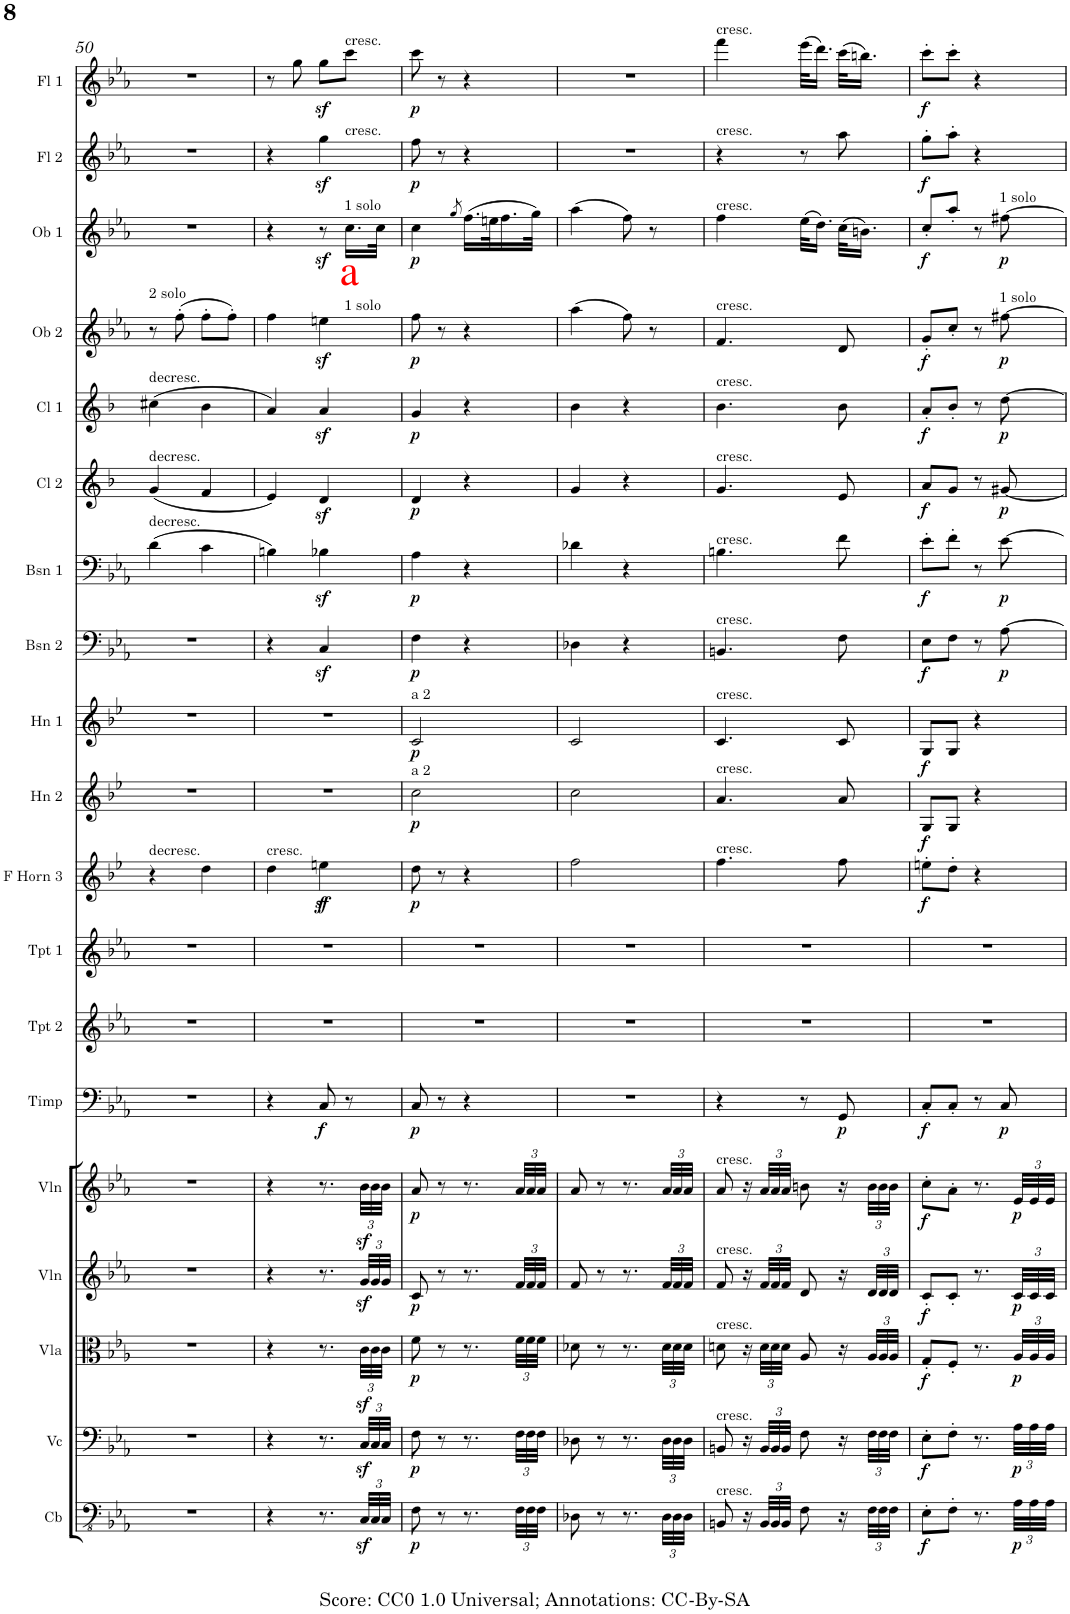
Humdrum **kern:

**kern	**dynam	**kern	**dynam	**kern	**dynam	**kern	**dynam	**kern	**dynam	**kern	**dynam	**kern	**kern	**kern	**dynam	**kern	**dynam	**kern	**dynam	**kern	**dynam	**kern	**dynam	**kern	**dynam	**kern	**dynam	**kern	**dynam	**kern	**text	**dynam	**kern	**dynam	**kern	**dynam
*part19	*part19	*part18	*part18	*part17	*part17	*part16	*part16	*part15	*part15	*part14	*part14	*part13	*part12	*part11	*part11	*part10	*part10	*part9	*part9	*part8	*part8	*part7	*part7	*part6	*part6	*part5	*part5	*part4	*part4	*part3	*part3	*part3	*part2	*part2	*part1	*part1
*staff19	*staff19	*staff18	*staff18	*staff17	*staff17	*staff16	*staff16	*staff15	*staff15	*staff14	*staff14	*staff13	*staff12	*staff11	*staff11	*staff10	*staff10	*staff9	*staff9	*staff8	*staff8	*staff7	*staff7	*staff6	*staff6	*staff5	*staff5	*staff4	*staff4	*staff3	*staff3	*staff3	*staff2	*staff2	*staff1	*staff1
*I"Contrabass	*	*I"Violoncello	*	*I"Viola	*	*I"Violin	*	*I"Violin	*	*I"Timpani	*	*I"C Trumpet 2	*I"C Trumpet 1	*I"F Horn 3	*	*I"F Horn 2	*	*I"F Horn 1	*	*I"Bassoon 2	*	*I"Bassoon 1	*	*I"Bb Clarinet 2	*	*I"Bb Clarinet 1	*	*I"Oboe 2	*	*I"Oboe 1	*	*	*I"Flute 2	*	*I"Flute 1	*
*I'Cb	*	*I'Vc	*	*I'Vla	*	*I'Vln	*	*I'Vln	*	*I'Timp	*	*I'Tpt 2	*I'Tpt 1	*I'F Horn 3	*	*I'Hn 2	*	*I'Hn 1	*	*I'Bsn 2	*	*I'Bsn 1	*	*I'Cl 2	*	*I'Cl 1	*	*I'Ob 2	*	*I'Ob 1	*	*	*I'Fl 2	*	*I'Fl 1	*
!!LO:PB:g=z
*clefFv4	*	*clefF4	*	*clefC3	*	*clefG2	*	*clefG2	*	*clefF4	*	*clefG2	*clefG2	*clefG2	*	*clefG2	*	*clefG2	*	*clefF4	*	*clefF4	*	*clefG2	*	*clefG2	*	*clefG2	*	*clefG2	*	*	*clefG2	*	*clefG2	*
*	*	*	*	*	*	*	*	*	*	*	*	*	*	*Trd4c7	*	*Trd4c7	*	*Trd4c7	*	*	*	*	*	*Trd1c2	*	*Trd1c2	*	*	*	*	*	*	*	*	*	*
*k[b-e-a-]	*	*k[b-e-a-]	*	*k[b-e-a-]	*	*k[b-e-a-]	*	*k[b-e-a-]	*	*k[b-e-a-]	*	*k[b-e-a-]	*k[b-e-a-]	*k[b-e-]	*	*k[b-e-]	*	*k[b-e-]	*	*k[b-e-a-]	*	*k[b-e-a-]	*	*k[b-]	*	*k[b-]	*	*k[b-e-a-]	*	*k[b-e-a-]	*	*	*k[b-e-a-]	*	*k[b-e-a-]	*
*M2/4	*	*M2/4	*	*M2/4	*	*M2/4	*	*M2/4	*	*M2/4	*	*M2/4	*M2/4	*M2/4	*	*M2/4	*	*M2/4	*	*M2/4	*	*M2/4	*	*M2/4	*	*M2/4	*	*M2/4	*	*M2/4	*	*	*M2/4	*	*M2/4	*
=50	=50	=50	=50	=50	=50	=50	=50	=50	=50	=50	=50	=50	=50	=50	=50	=50	=50	=50	=50	=50	=50	=50	=50	=50	=50	=50	=50	=50	=50	=50	=50	=50	=50	=50	=50	=50
!	!	!	!	!	!	!	!	!	!	!	!	!	!	!	!	!	!	!	!	!	!	!	!	!	!	!	!	!LO:TX:a:t=2 solo	!	!	!	!	!	!	!	!
!	!	!	!	!	!	!	!	!	!	!	!	!	!	!	!	!	!	!	!	!	!	!	!	!	!	!LO:TX:a:t=decresc.	!	!	!	!	!	!	!	!	!	!
!	!	!	!	!	!	!	!	!	!	!	!	!	!	!	!	!	!	!	!	!	!	!	!	!LO:TX:a:t=decresc.	!	!	!	!	!	!	!	!	!	!	!	!
!	!	!	!	!	!	!	!	!	!	!	!	!	!	!	!	!	!	!	!	!	!	!LO:TX:a:t=decresc.	!	!	!	!	!	!	!	!	!	!	!	!	!	!
!	!	!	!	!	!	!	!	!	!	!	!	!	!	!LO:TX:a:t=decresc.	!	!	!	!	!	!	!	!	!	!	!	!	!	!	!	!	!	!	!	!	!	!
2r	.	2r	.	2r	.	2r	.	2r	.	2r	.	2r	2r	4r	.	2r	.	2r	.	2r	.	(4d\	.	(4g/	.	(4cc#X\	.	8r	.	2r	.	.	2r	.	2r	.
.	.	.	.	.	.	.	.	.	.	.	.	.	.	.	.	.	.	.	.	.	.	.	.	.	.	.	.	(8ff'\	.	.	.	.	.	.	.	.
.	.	.	.	.	.	.	.	.	.	.	.	.	.	4dd\	.	.	.	.	.	.	.	4c\	.	4f/	.	4b-\	.	8ff'\L	.	.	.	.	.	.	.	.
.	.	.	.	.	.	.	.	.	.	.	.	.	.	.	.	.	.	.	.	.	.	.	.	.	.	.	.	8ff'\J)	.	.	.	.	.	.	.	.
=51	=51	=51	=51	=51	=51	=51	=51	=51	=51	=51	=51	=51	=51	=51	=51	=51	=51	=51	=51	=51	=51	=51	=51	=51	=51	=51	=51	=51	=51	=51	=51	=51	=51	=51	=51	=51
!	!	!	!	!	!	!	!	!	!	!	!	!	!	!LO:TX:a:t=cresc.	!	!	!	!	!	!	!	!	!	!	!	!	!	!	!	!	!	!	!	!	!	!
*	*	*	*	*	*	*	*	*	*	*	*	*	*	*	*	*	*	*	*	*	*	*	*	*	*	*	*	*^	*	*	*	*	*^	*	*	*
4r	.	4r	.	4r	.	4r	.	4r	.	4r	.	2r	2r	4dd\	.	2r	.	2r	.	4r	.	4Bn\)	.	4e/)	.	4a/)	.	4ff\	4.ryy	.	4r	.	.	4r	4.ryy	.	8r	.
.	.	.	.	.	.	.	.	.	.	.	.	.	.	.	.	.	.	.	.	.	.	.	.	.	.	.	.	.	.	.	.	.	.	.	.	.	8gg\	.
!	!	!	!	!	!	!	!	!	!	!	!LO:DY:b	!	!	!	!LO:DY:b	!	!	!	!	!	!	!	!	!	!	!	!	!	!	!	!	!	!LO:DY:b	!	!	!	!	!
8.r	.	8.r	.	8.r	.	8.r	.	8.r	.	8C/	f	.	.	4eenz<\	f	.	.	.	.	4Cz</	.	4B-Xz<\	.	4dz</	.	4az</	.	4eenz<\	.	.	8r	.	sf	4ggz<\	.	.	8ggz<\L	.
!	!	!	!	!	!	!	!	!	!	!	!	!	!	!	!	!	!	!	!	!	!	!	!	!	!	!	!	!	!	!	!	!	!	!	!	!	!LO:TX:a:t=cresc.	!
!	!	!	!	!	!	!	!	!	!	!	!	!	!	!	!	!	!	!	!	!	!	!	!	!	!	!	!	!	!	!	!	!	!	!	!LO:TX:a:t=cresc.	!	!	!
!	!	!	!	!	!	!	!	!	!	!	!	!	!	!	!	!	!	!	!	!	!	!	!	!	!	!	!	!	!	!	!LO:TX:a:t=1 solo	!	!	!	!	!	!	!
!	!	!	!	!	!	!	!	!	!	!	!	!	!	!	!	!	!	!	!	!	!	!	!	!	!	!	!	!	!LO:TX:a:t=1 solo	!	!	!	!	!	!	!	!	!
!	!	!	!	!	!	!	!	!	!	!	!	!	!	!	!	!	!	!	!	!	!	!	!	!	!	!	!	!	!	!	!	!LO:LY:b:color=#FF0000	!	!	!	!	!	!
.	.	.	.	.	.	.	.	.	.	8r	.	.	.	.	.	.	.	.	.	.	.	.	.	.	.	.	.	.	8ryy	.	16.cc\LL	a	.	.	8ryy	.	8ccc\J	.
*Xbrackettup	*	*Xbrackettup	*	*Xbrackettup	*	*Xbrackettup	*	*Xbrackettup	*	*	*	*	*	*	*	*	*	*	*	*	*	*	*	*	*	*	*	*	*	*	*	*	*	*	*	*	*	*
48CCz</LLL	.	48Cz</LLL	.	48cz<\LLL	.	48gz</LLL	.	48b-z<\LLL	.	.	.	.	.	.	.	.	.	.	.	.	.	.	.	.	.	.	.	.	.	.	.	.	.	.	.	.	.	.
48CC/	.	48C/	.	48c\	.	48g/	.	48b-\	.	.	.	.	.	.	.	.	.	.	.	.	.	.	.	.	.	.	.	.	.	.	.	.	.	.	.	.	.	.
.	.	.	.	.	.	.	.	.	.	.	.	.	.	.	.	.	.	.	.	.	.	.	.	.	.	.	.	.	.	.	32cc\JJk	.	.	.	.	.	.	.
48CC/JJJ	.	48C/JJJ	.	48c\JJJ	.	48g/JJJ	.	48b-\JJJ	.	.	.	.	.	.	.	.	.	.	.	.	.	.	.	.	.	.	.	.	.	.	.	.	.	.	.	.	.	.
=52	=52	=52	=52	=52	=52	=52	=52	=52	=52	=52	=52	=52	=52	=52	=52	=52	=52	=52	=52	=52	=52	=52	=52	=52	=52	=52	=52	=52	=52	=52	=52	=52	=52	=52	=52	=52	=52	=52
!	!	!	!	!	!	!	!	!	!	!	!	!	!	!	!	!	!	!LO:TX:a:t=a 2	!	!	!	!	!	!	!	!	!	!	!	!	!	!	!	!	!	!	!	!
!	!	!	!	!	!	!	!	!	!	!	!	!	!	!	!	!LO:TX:a:t=a 2	!	!	!	!	!	!	!	!	!	!	!	!	!	!	!	!	!	!	!	!	!	!
!	!LO:DY:b	!	!LO:DY:b	!	!LO:DY:b	!	!LO:DY:b	!	!LO:DY:b	!	!LO:DY:b	!	!	!	!LO:DY:b	!	!LO:DY:b	!	!LO:DY:b	!	!LO:DY:b	!	!LO:DY:b	!	!LO:DY:b	!	!LO:DY:b	!	!	!LO:DY:b	!	!	!LO:DY:b	!	!	!LO:DY:b	!	!LO:DY:b
*	*	*	*	*	*	*	*	*	*	*	*	*	*	*	*	*	*	*	*	*	*	*	*	*	*	*	*	*v	*v	*	*	*	*	*v	*v	*	*	*
8FF\	p	8F\	p	8f\	p	8c/	p	8a-/	p	8C/	p	2r	2r	8dd\	p	2cc\	p	2c/	p	4F\	p	4A-\	p	4d/	p	4g/	p	8ff\	p	4cc\	.	p	8ff\	p	8ccc\	p
8r	.	8r	.	8r	.	8r	.	8r	.	8r	.	.	.	8r	.	.	.	.	.	.	.	.	.	.	.	.	.	8r	.	.	.	.	8r	.	8r	.
.	.	.	.	.	.	.	.	.	.	.	.	.	.	.	.	.	.	.	.	.	.	.	.	.	.	.	.	.	.	8qgg/	.	.	.	.	.	.
8.r	.	8.r	.	8.r	.	8.r	.	8.r	.	4r	.	.	.	4r	.	.	.	.	.	4r	.	4r	.	4r	.	4r	.	4r	.	(16.ff\LL	.	.	4r	.	4r	.
.	.	.	.	.	.	.	.	.	.	.	.	.	.	.	.	.	.	.	.	.	.	.	.	.	.	.	.	.	.	32een\K	.	.	.	.	.	.
.	.	.	.	.	.	.	.	.	.	.	.	.	.	.	.	.	.	.	.	.	.	.	.	.	.	.	.	.	.	16.ff\	.	.	.	.	.	.
48FF\LLL	.	48F\LLL	.	48f\LLL	.	48f/LLL	.	48a-/LLL	.	.	.	.	.	.	.	.	.	.	.	.	.	.	.	.	.	.	.	.	.	.	.	.	.	.	.	.
48FF\	.	48F\	.	48f\	.	48f/	.	48a-/	.	.	.	.	.	.	.	.	.	.	.	.	.	.	.	.	.	.	.	.	.	.	.	.	.	.	.	.
.	.	.	.	.	.	.	.	.	.	.	.	.	.	.	.	.	.	.	.	.	.	.	.	.	.	.	.	.	.	32gg\JJk)	.	.	.	.	.	.
48FF\JJJ	.	48F\JJJ	.	48f\JJJ	.	48f/JJJ	.	48a-/JJJ	.	.	.	.	.	.	.	.	.	.	.	.	.	.	.	.	.	.	.	.	.	.	.	.	.	.	.	.
=53	=53	=53	=53	=53	=53	=53	=53	=53	=53	=53	=53	=53	=53	=53	=53	=53	=53	=53	=53	=53	=53	=53	=53	=53	=53	=53	=53	=53	=53	=53	=53	=53	=53	=53	=53	=53
8DD-X\	.	8D-X\	.	8d-X\	.	8f/	.	8a-/	.	2r	.	2r	2r	2ff\	.	2cc\	.	2c/	.	4D-X\	.	4d-X\	.	4g/	.	4b-\	.	(4aa-\	.	(4aa-\	.	.	2r	.	2r	.
8r	.	8r	.	8r	.	8r	.	8r	.	.	.	.	.	.	.	.	.	.	.	.	.	.	.	.	.	.	.	.	.	.	.	.	.	.	.	.
8.r	.	8.r	.	8.r	.	8.r	.	8.r	.	.	.	.	.	.	.	.	.	.	.	4r	.	4r	.	4r	.	4r	.	8ff\)	.	8ff\)	.	.	.	.	.	.
.	.	.	.	.	.	.	.	.	.	.	.	.	.	.	.	.	.	.	.	.	.	.	.	.	.	.	.	8r	.	8r	.	.	.	.	.	.
48DD-\LLL	.	48D-\LLL	.	48d-\LLL	.	48f/LLL	.	48a-/LLL	.	.	.	.	.	.	.	.	.	.	.	.	.	.	.	.	.	.	.	.	.	.	.	.	.	.	.	.
48DD-\	.	48D-\	.	48d-\	.	48f/	.	48a-/	.	.	.	.	.	.	.	.	.	.	.	.	.	.	.	.	.	.	.	.	.	.	.	.	.	.	.	.
48DD-\JJJ	.	48D-\JJJ	.	48d-\JJJ	.	48f/JJJ	.	48a-/JJJ	.	.	.	.	.	.	.	.	.	.	.	.	.	.	.	.	.	.	.	.	.	.	.	.	.	.	.	.
=54	=54	=54	=54	=54	=54	=54	=54	=54	=54	=54	=54	=54	=54	=54	=54	=54	=54	=54	=54	=54	=54	=54	=54	=54	=54	=54	=54	=54	=54	=54	=54	=54	=54	=54	=54	=54
!	!	!	!	!	!	!	!	!	!	!	!	!	!	!	!	!	!	!	!	!	!	!	!	!	!	!	!	!	!	!	!	!	!	!	!LO:TX:a:t=cresc.	!
!	!	!	!	!	!	!	!	!	!	!	!	!	!	!	!	!	!	!	!	!	!	!	!	!	!	!	!	!	!	!	!	!	!LO:TX:a:t=cresc.	!	!	!
!	!	!	!	!	!	!	!	!	!	!	!	!	!	!	!	!	!	!	!	!	!	!	!	!	!	!	!	!	!	!LO:TX:a:t=cresc.	!	!	!	!	!	!
!	!	!	!	!	!	!	!	!	!	!	!	!	!	!	!	!	!	!	!	!	!	!	!	!	!	!	!	!LO:TX:a:t=cresc.	!	!	!	!	!	!	!	!
!	!	!	!	!	!	!	!	!	!	!	!	!	!	!	!	!	!	!	!	!	!	!	!	!	!	!LO:TX:a:t=cresc.	!	!	!	!	!	!	!	!	!	!
!	!	!	!	!	!	!	!	!	!	!	!	!	!	!	!	!	!	!	!	!	!	!	!	!LO:TX:a:t=cresc.	!	!	!	!	!	!	!	!	!	!	!	!
!	!	!	!	!	!	!	!	!	!	!	!	!	!	!	!	!	!	!	!	!	!	!LO:TX:a:t=cresc.	!	!	!	!	!	!	!	!	!	!	!	!	!	!
!	!	!	!	!	!	!	!	!	!	!	!	!	!	!	!	!	!	!	!	!LO:TX:a:t=cresc.	!	!	!	!	!	!	!	!	!	!	!	!	!	!	!	!
!	!	!	!	!	!	!	!	!	!	!	!	!	!	!	!	!	!	!LO:TX:a:t=cresc.	!	!	!	!	!	!	!	!	!	!	!	!	!	!	!	!	!	!
!	!	!	!	!	!	!	!	!	!	!	!	!	!	!	!	!LO:TX:a:t=cresc.	!	!	!	!	!	!	!	!	!	!	!	!	!	!	!	!	!	!	!	!
!	!	!	!	!	!	!	!	!	!	!	!	!	!	!LO:TX:a:t=cresc.	!	!	!	!	!	!	!	!	!	!	!	!	!	!	!	!	!	!	!	!	!	!
!	!	!	!	!	!	!	!	!LO:TX:a:t=cresc.	!	!	!	!	!	!	!	!	!	!	!	!	!	!	!	!	!	!	!	!	!	!	!	!	!	!	!	!
!	!	!	!	!	!	!LO:TX:a:t=cresc.	!	!	!	!	!	!	!	!	!	!	!	!	!	!	!	!	!	!	!	!	!	!	!	!	!	!	!	!	!	!
!	!	!	!	!LO:TX:a:t=cresc.	!	!	!	!	!	!	!	!	!	!	!	!	!	!	!	!	!	!	!	!	!	!	!	!	!	!	!	!	!	!	!	!
!	!	!LO:TX:a:t=cresc.	!	!	!	!	!	!	!	!	!	!	!	!	!	!	!	!	!	!	!	!	!	!	!	!	!	!	!	!	!	!	!	!	!	!
!LO:TX:a:t=cresc.	!	!	!	!	!	!	!	!	!	!	!	!	!	!	!	!	!	!	!	!	!	!	!	!	!	!	!	!	!	!	!	!	!	!	!	!
8BBBn/	.	8BBn/	.	8dn\	.	8f/	.	8a-/	.	4r	.	2r	2r	4.ff\	.	4.a/	.	4.c/	.	4.BBn/	.	4.Bn\	.	4.g/	.	4.b-\	.	4.f/	.	4ff\	.	.	4r	.	4fff\	.
16r	.	16r	.	16r	.	16r	.	16r	.	.	.	.	.	.	.	.	.	.	.	.	.	.	.	.	.	.	.	.	.	.	.	.	.	.	.	.
48BBB/LLL	.	48BB/LLL	.	48d\LLL	.	48f/LLL	.	48a-/LLL	.	.	.	.	.	.	.	.	.	.	.	.	.	.	.	.	.	.	.	.	.	.	.	.	.	.	.	.
48BBB/	.	48BB/	.	48d\	.	48f/	.	48a-/	.	.	.	.	.	.	.	.	.	.	.	.	.	.	.	.	.	.	.	.	.	.	.	.	.	.	.	.
48BBB/JJJ	.	48BB/JJJ	.	48d\JJJ	.	48f/JJJ	.	48a-/JJJ	.	.	.	.	.	.	.	.	.	.	.	.	.	.	.	.	.	.	.	.	.	.	.	.	.	.	.	.
8FF\	.	8F\	.	8A-/	.	8d/	.	8bn\	.	8r	.	.	.	.	.	.	.	.	.	.	.	.	.	.	.	.	.	.	.	(32ee-\KLL	.	.	8r	.	(32eee-\KLL	.
.	.	.	.	.	.	.	.	.	.	.	.	.	.	.	.	.	.	.	.	.	.	.	.	.	.	.	.	.	.	16.dd\JJ)	.	.	.	.	16.ddd\JJ)	.
!	!	!	!	!	!	!	!	!	!	!	!LO:DY:b	!	!	!	!	!	!	!	!	!	!	!	!	!	!	!	!	!	!	!	!	!	!	!	!	!
16r	.	16r	.	16r	.	16r	.	16r	.	8GG/	p	.	.	8ff\	.	8a/	.	8c/	.	8F\	.	8f\	.	8e/	.	8b-\	.	8d/	.	(32cc\KLL	.	.	8aa-\	.	(32ccc\KLL	.
.	.	.	.	.	.	.	.	.	.	.	.	.	.	.	.	.	.	.	.	.	.	.	.	.	.	.	.	.	.	16.bn\JJ)	.	.	.	.	16.bbn\JJ)	.
48FF\LLL	.	48F\LLL	.	48A-/LLL	.	48d/LLL	.	48b\LLL	.	.	.	.	.	.	.	.	.	.	.	.	.	.	.	.	.	.	.	.	.	.	.	.	.	.	.	.
48FF\	.	48F\	.	48A-/	.	48d/	.	48b\	.	.	.	.	.	.	.	.	.	.	.	.	.	.	.	.	.	.	.	.	.	.	.	.	.	.	.	.
48FF\JJJ	.	48F\JJJ	.	48A-/JJJ	.	48d/JJJ	.	48b\JJJ	.	.	.	.	.	.	.	.	.	.	.	.	.	.	.	.	.	.	.	.	.	.	.	.	.	.	.	.
=55	=55	=55	=55	=55	=55	=55	=55	=55	=55	=55	=55	=55	=55	=55	=55	=55	=55	=55	=55	=55	=55	=55	=55	=55	=55	=55	=55	=55	=55	=55	=55	=55	=55	=55	=55	=55
!	!LO:DY:b	!	!LO:DY:b	!	!LO:DY:b	!	!LO:DY:b	!	!LO:DY:b	!	!LO:DY:b	!	!	!	!LO:DY:b	!	!LO:DY:b	!	!LO:DY:b	!	!LO:DY:b	!	!LO:DY:b	!	!LO:DY:b	!	!LO:DY:b	!	!LO:DY:b	!	!	!LO:DY:b	!	!LO:DY:b	!	!LO:DY:b
8EE-'\L	f	8E-'\L	f	8G'/L	f	8c'/L	f	8cc'\L	f	8C'/L	f	2r	2r	8een'\L	f	8G/L	f	8G/L	f	8E-\L	f	8e-'\L	f	8a/L	f	8a'/L	f	8g'/L	f	8cc'/L	.	f	8gg'\L	f	8ccc'\L	f
8FF'\J	.	8F'\J	.	8F'/J	.	8c'/J	.	8a-'\J	.	8C'/J	.	.	.	8dd'\J	.	8G/J	.	8G/J	.	8F\J	.	8f'\J	.	8g/J	.	8b-'/J	.	8cc'/J	.	8aa-'/J	.	.	8aa-'\J	.	8ccc'\J	.
8.r	.	8.r	.	8.r	.	8.r	.	8.r	.	8r	.	.	.	4r	.	4r	.	4r	.	8r	.	8r	.	8r	.	8r	.	8r	.	8r	.	.	4r	.	4r	.
!	!	!	!	!	!	!	!	!	!	!	!	!	!	!	!	!	!	!	!	!	!	!	!	!	!	!	!	!	!	!LO:TX:a:t=1 solo	!	!	!	!	!	!
!	!	!	!	!	!	!	!	!	!	!	!	!	!	!	!	!	!	!	!	!	!	!	!	!	!	!	!	!LO:TX:a:t=1 solo	!	!	!	!	!	!	!	!
!	!	!	!	!	!	!	!	!	!	!	!LO:DY:b	!	!	!	!	!	!	!	!	!	!LO:DY:b	!	!LO:DY:b	!	!LO:DY:b	!	!LO:DY:b	!	!LO:DY:b	!	!	!LO:DY:b	!	!	!	!
.	.	.	.	.	.	.	.	.	.	8C/	p	.	.	.	.	.	.	.	.	[8A-\	p	[8e-\	p	[8g#X/	p	[8dd\	p	[8ff#X\	p	[8ff#X\	.	p	.	.	.	.
!	!LO:DY:b	!	!LO:DY:b	!	!LO:DY:b	!	!LO:DY:b	!	!LO:DY:b	!	!	!	!	!	!	!	!	!	!	!	!	!	!	!	!	!	!	!	!	!	!	!	!	!	!	!
48AA-\LLL	p	48A-\LLL	p	48A-/LLL	p	48c/LLL	p	48e-/LLL	p	.	.	.	.	.	.	.	.	.	.	.	.	.	.	.	.	.	.	.	.	.	.	.	.	.	.	.
48AA-\	.	48A-\	.	48A-/	.	48c/	.	48e-/	.	.	.	.	.	.	.	.	.	.	.	.	.	.	.	.	.	.	.	.	.	.	.	.	.	.	.	.
48AA-\JJJ	.	48A-\JJJ	.	48A-/JJJ	.	48c/JJJ	.	48e-/JJJ	.	.	.	.	.	.	.	.	.	.	.	.	.	.	.	.	.	.	.	.	.	.	.	.	.	.	.	.
=	=	=	=	=	=	=	=	=	=	=	=	=	=	=	=	=	=	=	=	=	=	=	=	=	=	=	=	=	=	=	=	=	=	=	=	=
*-	*-	*-	*-	*-	*-	*-	*-	*-	*-	*-	*-	*-	*-	*-	*-	*-	*-	*-	*-	*-	*-	*-	*-	*-	*-	*-	*-	*-	*-	*-	*-	*-	*-	*-	*-	*-
